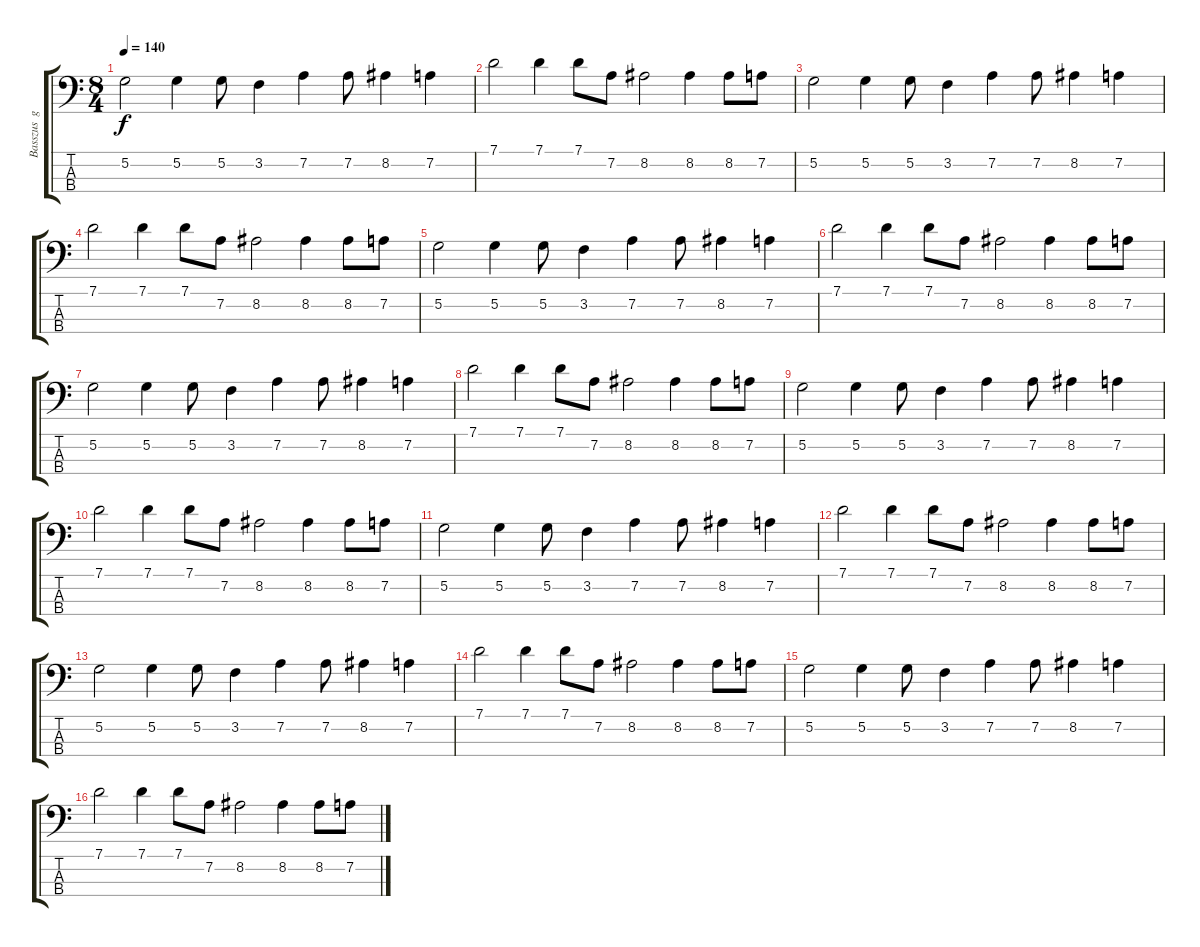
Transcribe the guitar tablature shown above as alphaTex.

\track ("Basszus  gitár" "Basszus  g") {instrument electricbassfinger}
\staff {score tabs}
\tuning (G2 D2 A1 E1) {hide}
\ts (8 4)
\tempo 140
\clef f4
\ks c
5.2.2{dy f} 5.2.4 5.2.8 3.2.4 7.2.4 7.2.8 8.2.4 7.2.4 |
7.1.2 7.1.4 7.1.8 7.2.8 8.2.2 8.2.4 8.2.8 7.2.8 |
5.2.2 5.2.4 5.2.8 3.2.4 7.2.4 7.2.8 8.2.4 7.2.4 |
7.1.2 7.1.4 7.1.8 7.2.8 8.2.2 8.2.4 8.2.8 7.2.8 |
5.2.2 5.2.4 5.2.8 3.2.4 7.2.4 7.2.8 8.2.4 7.2.4 |
7.1.2 7.1.4 7.1.8 7.2.8 8.2.2 8.2.4 8.2.8 7.2.8 |
5.2.2 5.2.4 5.2.8 3.2.4 7.2.4 7.2.8 8.2.4 7.2.4 |
7.1.2 7.1.4 7.1.8 7.2.8 8.2.2 8.2.4 8.2.8 7.2.8 |
5.2.2 5.2.4 5.2.8 3.2.4 7.2.4 7.2.8 8.2.4 7.2.4 |
7.1.2 7.1.4 7.1.8 7.2.8 8.2.2 8.2.4 8.2.8 7.2.8 |
5.2.2 5.2.4 5.2.8 3.2.4 7.2.4 7.2.8 8.2.4 7.2.4 |
7.1.2 7.1.4 7.1.8 7.2.8 8.2.2 8.2.4 8.2.8 7.2.8 |
5.2.2 5.2.4 5.2.8 3.2.4 7.2.4 7.2.8 8.2.4 7.2.4 |
7.1.2 7.1.4 7.1.8 7.2.8 8.2.2 8.2.4 8.2.8 7.2.8 |
5.2.2 5.2.4 5.2.8 3.2.4 7.2.4 7.2.8 8.2.4 7.2.4 |
7.1.2 7.1.4 7.1.8 7.2.8 8.2.2 8.2.4 8.2.8 7.2.8
